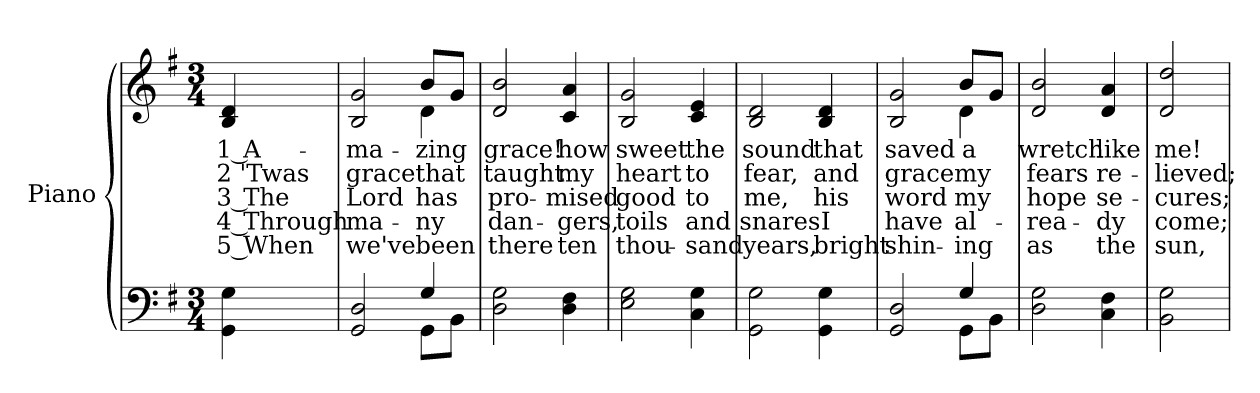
**kern	**kern	**text	**text	**text	**text	**text
*part2	*part1	*part1	*part1	*part1	*part1	*part1
*staff2	*staff1	*staff1	*staff1	*staff1	*staff1	*staff1
*I"Piano	*I"Piano	*	*	*	*	*
*I'Pno.	*I'Pno.	*	*	*	*	*
!!LO:PB:g=z
*clefF4	*clefG2	*	*	*	*	*
*k[f#]	*k[f#]	*	*	*	*	*
*G:	*G:	*	*	*	*	*
*M3/4	*M3/4	*	*	*	*	*
=	=	=	=	=	=	=
!	!	!LO:LY:b:color=#000000	!LO:LY:b:color=#000000	!LO:LY:b:color=#000000	!LO:LY:b:color=#000000	!LO:LY:b:color=#000000
4GGi\ 4Gi	4Bi/ 4di	1 A-	2 'Twas	3 The	4 Through	5 When
=1	=1	=1	=1	=1	=1	=1
*^	*	*	*	*	*	*
!	!	!	!LO:LY:b:color=#000000	!LO:LY:b:color=#000000	!LO:LY:b:color=#000000	!LO:LY:b:color=#000000	!LO:LY:b:color=#000000
*	*	*^	*	*	*	*	*
2GGi/ 2Di	2ryy	2Bi/ 2gi	2ryy	-ma-	grace	Lord	ma-	-we've
!	!	!	!	!LO:LY:b:color=#000000	!LO:LY:b:color=#000000	!LO:LY:b:color=#000000	!LO:LY:b:color=#000000	!LO:LY:b:color=#000000
4Gi/	8GGi\L	8bi/L	4di\	-zing	that	has	ny	been
.	8BBi\J	8gi/J	.	.	.	.	.	.
*v	*v	*	*	*	*	*	*	*
*	*v	*v	*	*	*	*	*
=2	=2	=2	=2	=2	=2	=2
*^	*	*	*	*	*	*
!	!	!	!LO:LY:b:color=#000000	!LO:LY:b:color=#000000	!LO:LY:b:color=#000000	!LO:LY:b:color=#000000	!LO:LY:b:color=#000000
*v	*v	*	*	*	*	*	*
2Di\ 2Gi	2di/ 2bi	grace!	taught	pro-	-dan-	-there
!	!	!LO:LY:b:color=#000000	!LO:LY:b:color=#000000	!LO:LY:b:color=#000000	!LO:LY:b:color=#000000	!LO:LY:b:color=#000000
4Di\ 4F#i	4ci/ 4ai	how	my	mised	gers,	ten
=3	=3	=3	=3	=3	=3	=3
!	!	!LO:LY:b:color=#000000	!LO:LY:b:color=#000000	!LO:LY:b:color=#000000	!LO:LY:b:color=#000000	!LO:LY:b:color=#000000
2Ei\ 2Gi	2Bi/ 2gi	sweet	heart	good	toils	thou-
!	!	!LO:LY:b:color=#000000	!LO:LY:b:color=#000000	!LO:LY:b:color=#000000	!LO:LY:b:color=#000000	!LO:LY:b:color=#000000
4Ci\ 4Gi	4ci/ 4ei	the	to	-to	and	sand
=4	=4	=4	=4	=4	=4	=4
!	!	!LO:LY:b:color=#000000	!LO:LY:b:color=#000000	!LO:LY:b:color=#000000	!LO:LY:b:color=#000000	!LO:LY:b:color=#000000
2GGi\ 2Gi	2Bi/ 2di	sound	fear,	me,	snares	years,
!	!	!LO:LY:b:color=#000000	!LO:LY:b:color=#000000	!LO:LY:b:color=#000000	!LO:LY:b:color=#000000	!LO:LY:b:color=#000000
4GGi\ 4Gi	4Bi/ 4di	that	and	his	I	bright
=5	=5	=5	=5	=5	=5	=5
*^	*	*	*	*	*	*
!	!	!	!LO:LY:b:color=#000000	!LO:LY:b:color=#000000	!LO:LY:b:color=#000000	!LO:LY:b:color=#000000	!LO:LY:b:color=#000000
*	*	*^	*	*	*	*	*
2GGi/ 2Di	2ryy	2Bi/ 2gi	2ryy	saved	grace	word	have	shin-
!	!	!	!	!LO:LY:b:color=#000000	!LO:LY:b:color=#000000	!LO:LY:b:color=#000000	!LO:LY:b:color=#000000	!LO:LY:b:color=#000000
4Gi/	8GGi\L	8bi/L	4di\	a	my	-my	al-	-ing
.	8BBi\J	8gi/J	.	.	.	.	.	.
*v	*v	*	*	*	*	*	*	*
*	*v	*v	*	*	*	*	*
!!LO:LB:g=z
=6	=6	=6	=6	=6	=6	=6
*^	*	*	*	*	*	*
!	!	!	!LO:LY:b:color=#000000	!LO:LY:b:color=#000000	!LO:LY:b:color=#000000	!LO:LY:b:color=#000000	!LO:LY:b:color=#000000
*v	*v	*	*	*	*	*	*
2Di\ 2Gi	2di/ 2bi	wretch	fears	hope	rea-	-as
!	!	!LO:LY:b:color=#000000	!LO:LY:b:color=#000000	!LO:LY:b:color=#000000	!LO:LY:b:color=#000000	!LO:LY:b:color=#000000
4Ci\ 4F#i	4di/ 4ai	like	re-	se-	-dy	the
=7	=7	=7	=7	=7	=7	=7
!	!	!LO:LY:b:color=#000000	!LO:LY:b:color=#000000	!LO:LY:b:color=#000000	!LO:LY:b:color=#000000	!LO:LY:b:color=#000000
2BBi\ 2Gi	2di/ 2ddi	me!	-lieved;	cures;	come;	sun,
=	=	=	=	=	=	=
*-	*-	*-	*-	*-	*-	*-
